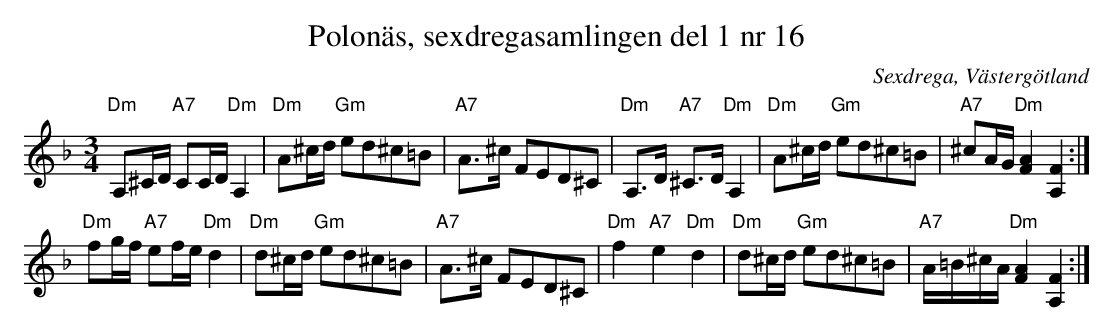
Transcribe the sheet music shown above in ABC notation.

X:1
T: Polonäs, sexdregasamlingen del 1 nr 16
O: Sexdrega, Västergötland
M: 3/4
L: 1/16
K: Dm
"Dm"A,2^CD "A7"C2CD "Dm"A,4|"Dm"A2^cd "Gm"e2d2^c2=B2|"A7"A2>^c2 F2E2D2^C2|"Dm"A,3D "A7"^C3D "Dm"A,4|"Dm"A2^cd "Gm"e2d2^c2=B2|"A7"^c2AG "Dm"[F4A4] [A,4F4]:|
"Dm"f2gf "A7"e2fe "Dm"d4|"Dm"d2^cd "Gm"e2d2^c2=B2|"A7"A3^c F2E2D2^C2|"Dm"f4 "A7"e4"Dm"d4|"Dm"d2^cd "Gm"e2d2^c2=B2|"A7"A=B^cA "Dm"[F4A4] [A,4F4]:|
